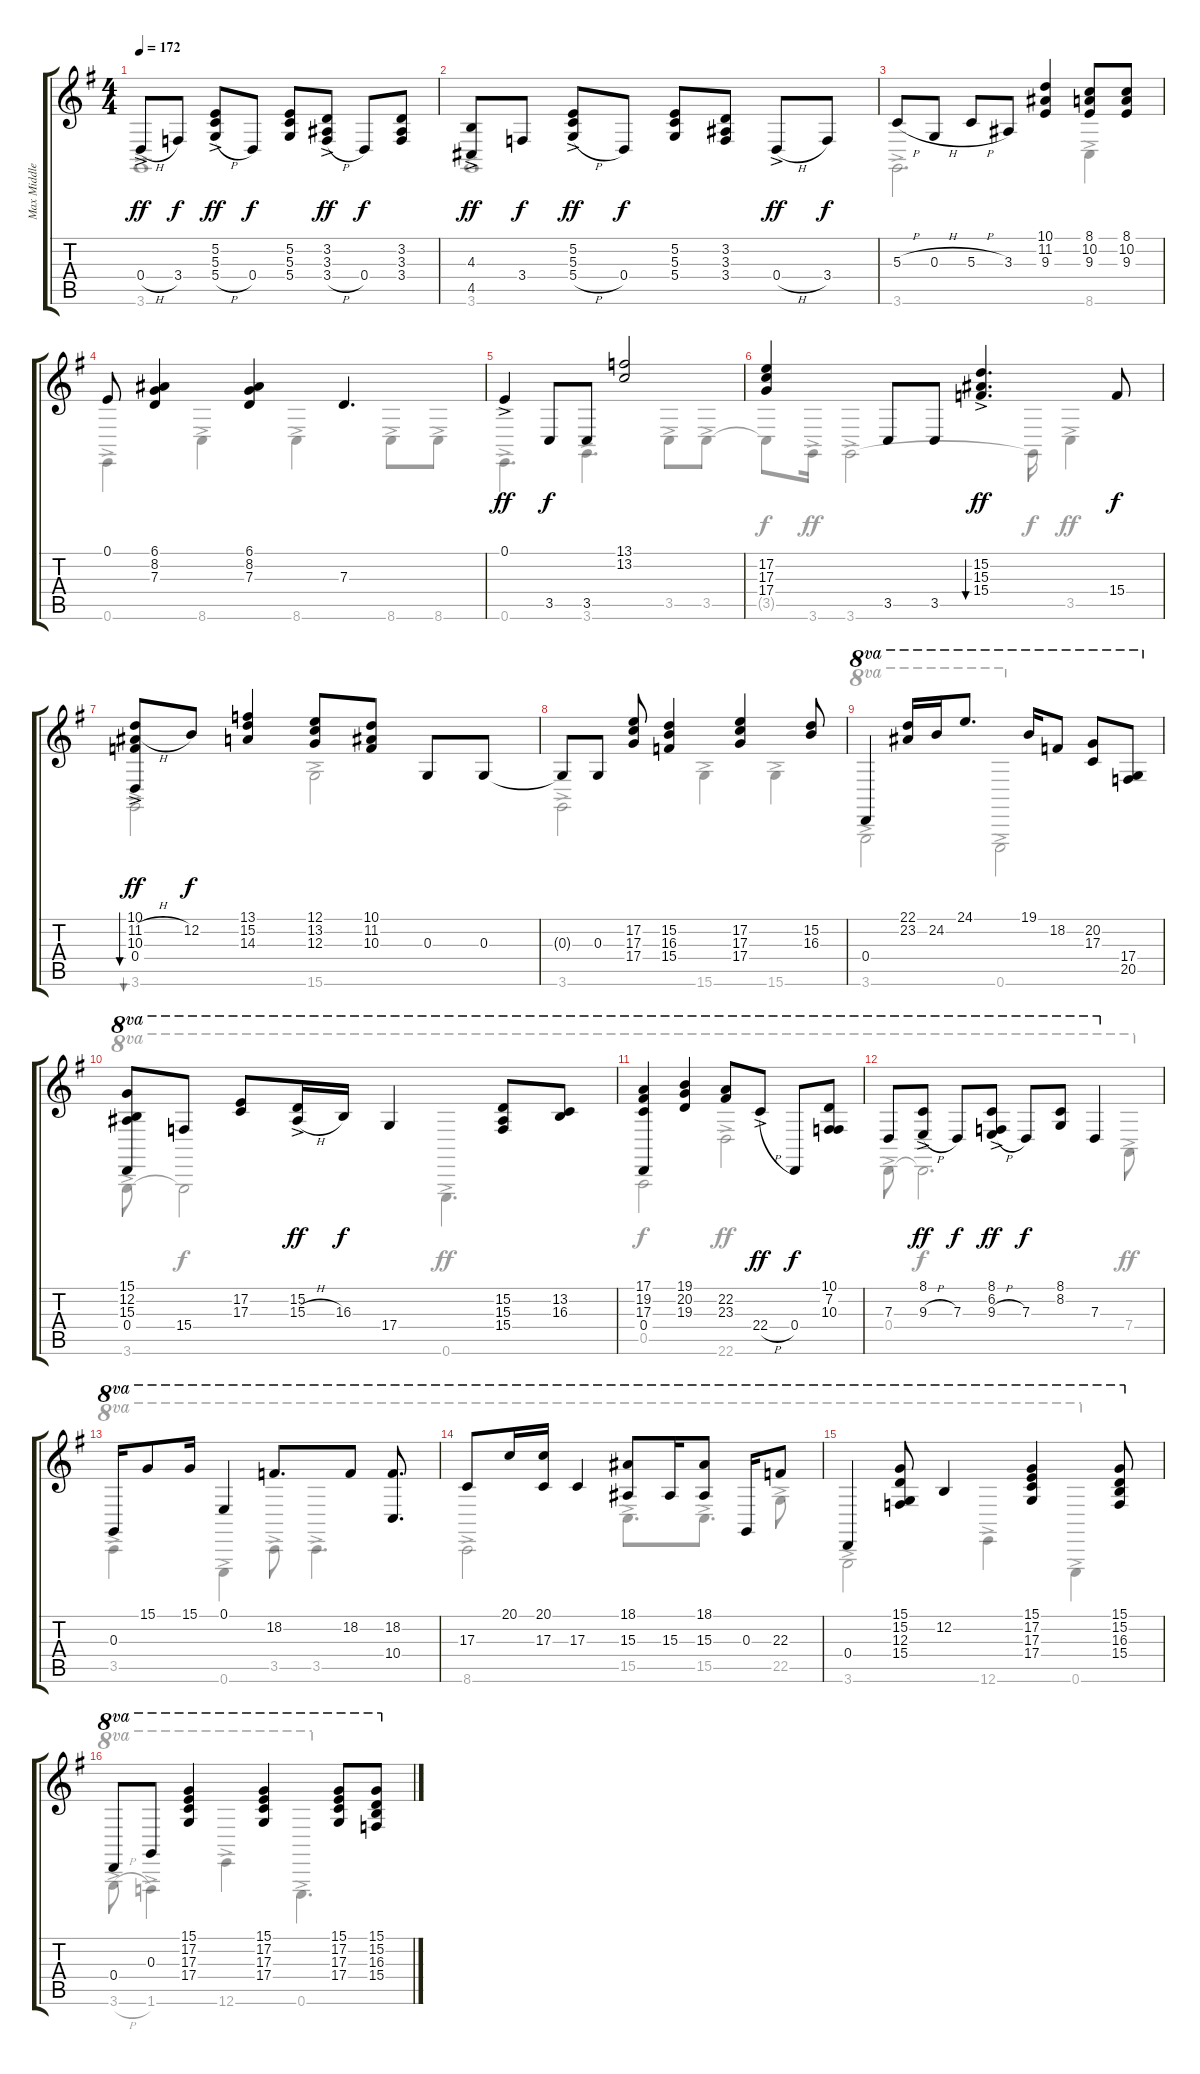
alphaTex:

\track ("Max Middleton" "Max Middle") {instrument acousticgrandpiano}
\staff {score tabs}
\tuning (E4 B3 G3 D3 A2 E2) {hide}
\voice
\ts (4 4)
\tempo 172
\clef g2
\ks g
0.4{h ac}.8{dy ff} 3.4.8{dy f} (5.2{ac} 5.3{ac} 5.4{h ac}).8{dy ff} 0.4.8{dy f} (5.2 5.3 5.4).8 (3.2{ac} 3.3{ac} 3.4{h ac}).8{dy ff} 0.4.8{dy f} (3.2 3.3 3.4).8 |
(4.3{ac} 4.5{ac}).8{dy ff} 3.4.8{dy f} (5.2{ac} 5.3{ac} 5.4{h ac}).8{dy ff} 0.4.8{dy f} (5.2 5.3 5.4).8 (3.2 3.3 3.4).8 0.4{h ac}.8{dy ff} 3.4.8{dy f} |
5.3{h}.8 0.3{h}.8 5.3{h}.8 3.3.8 (10.1 11.2 9.3).4 (8.1 10.2 9.3).8 (8.1 10.2 9.3).8 |
0.1.8 (6.1 8.2 7.3).4 (6.1 8.2 7.3).4 7.3.4{d} |
0.1{ac}.4{dy ff} 3.5.8{dy f} 3.5.8 (13.1 13.2).2 |
(17.2 17.3 17.4).4 3.5.8 3.5.8 (15.2{ac} 15.3{ac} 15.4{ac}).4{d bu 30 dy ff} 15.4.8{dy f} |
(10.1{ac} 11.2{h ac} 10.3{ac} 0.4{ac}).8{bu 30 dy ff} 12.2.8{dy f} (13.1 15.2 14.3).4 (12.1 13.2 12.3).8 (10.1 11.2 10.3).8 0.3.8 0.3.8 |
0.3{t}.8 0.3.8 (17.2 17.3 17.4).8 (15.2 16.3 15.4).4 (17.2 17.3 17.4).4 (15.2 16.3).8 |
0.4.4{ot 8va} (22.1 23.2).16{ot 8va} 24.2.16{ot 8va} 24.1.8{d ot 8va} 19.1.16{ot 8va} 18.2.8{ot 8va} (20.2 17.3).8{ot 8va} (17.4 20.5).8{ot 8va} |
(15.1 12.2 15.3 0.4).8{ot 8va} 15.4.8{ot 8va} (17.2 17.3).8{ot 8va} (15.2{ac} 15.3{h ac}).16{ot 8va dy ff} 16.3.16{ot 8va dy f} 17.4.4{ot 8va} (15.2 15.3 15.4).8{ot 8va} (13.2 16.3).8{ot 8va} |
(17.1 19.2 17.3 0.4).4{ot 8va} (19.1 20.2 19.3).4{ot 8va} (22.2 23.3).8{ot 8va} 22.4{h ac}.8{ot 8va dy ff} 0.4.8{ot 8va dy f} (10.1 7.2 10.3).8{ot 8va} |
7.3.8{ot 8va} (8.1{ac} 9.3{h ac}).8{ot 8va dy ff} 7.3.8{ot 8va dy f} (8.1{ac} 6.2{ac} 9.3{h ac}).8{ot 8va dy ff} 7.3.8{ot 8va dy f} (8.1 8.2).8{ot 8va} 7.3.4{ot 8va} |
0.3.16{ot 8va} 15.1.8{ot 8va} 15.1.16{ot 8va} 0.1.4{ot 8va} 18.2.8{d ot 8va} 18.2.8{ot 8va} (18.2 10.4).8{d ot 8va} |
17.3.8{ot 8va} 20.1.16{ot 8va} (20.1 17.3).16{ot 8va} 17.3.4{ot 8va} (18.1 15.3).8{ot 8va} 15.3.16{ot 8va} (18.1 15.3).8{ot 8va} 0.3.16{ot 8va} 22.3.8{ot 8va} |
0.4.4{ot 8va} (15.1 15.2 12.3 15.4).8{ot 8va} 12.2.4{ot 8va} (15.1 17.2 17.3 17.4).4{ot 8va} (15.1 15.2 16.3 15.4).8{ot 8va} |
0.4.8{ot 8va} 0.3.8{ot 8va} (15.1 17.2 17.3 17.4).4{ot 8va} (15.1 17.2 17.3 17.4).4{ot 8va} (15.1 17.2 17.3 17.4).8{ot 8va} (15.1 15.2 16.3 15.4).8{ot 8va}
\voice
\clef g2
\ottava regular
\simile none
\ks g
3.6{ac}.1{dy ff} |
3.6{ac}.1 |
3.6{ac}.2{d} 8.6{ac}.4 |
0.6{ac}.4 8.6{ac}.4 8.6{ac}.4 8.6{ac}.8 8.6{ac}.8 |
0.6{ac}.4{d} 3.6{ac}.4{d} 3.5{ac}.8 3.5{ac}.8 |
3.5{t}.8{dy f} 3.6{ac}.16{dy ff} 3.6{ac}.2 3.6{t}.16{dy f} 3.5{ac}.4{dy ff} |
3.6{ac}.2{bu 30} 15.6{ac}.2 |
3.6{ac}.2 15.6{ac}.4 15.6{ac}.4 |
3.6{ac}.2{ot 8va} 0.6{ac}.2{ot 8va} |
3.6{ac}.8{ot 8va} 3.6{t}.2{ot 8va dy f} 0.6{ac}.4{d ot 8va dy ff} |
0.5.2{ot 8va dy f} 22.6{ac}.2{ot 8va dy ff} |
0.4{ac}.8{ot 8va} 0.4{t}.2{d ot 8va dy f} 7.4{ac}.8{ot 8va dy ff} |
3.5{ac}.4{ot 8va} 0.6{ac}.4{ot 8va} 3.5{ac}.8{ot 8va} 3.5{ac}.4{d ot 8va} |
8.6{ac}.2{ot 8va} 15.5{ac}.8{d ot 8va} 15.5{ac}.8{d ot 8va} 22.5{ac}.8{ot 8va} |
3.6{ac}.2{ot 8va} 12.6{ac}.4{ot 8va} 0.6{ac}.4{ot 8va} |
3.6{h ac}.8{ot 8va} 1.6{ac}.4{ot 8va} 12.6{ac}.4{ot 8va} 0.6{ac}.4{d ot 8va}
